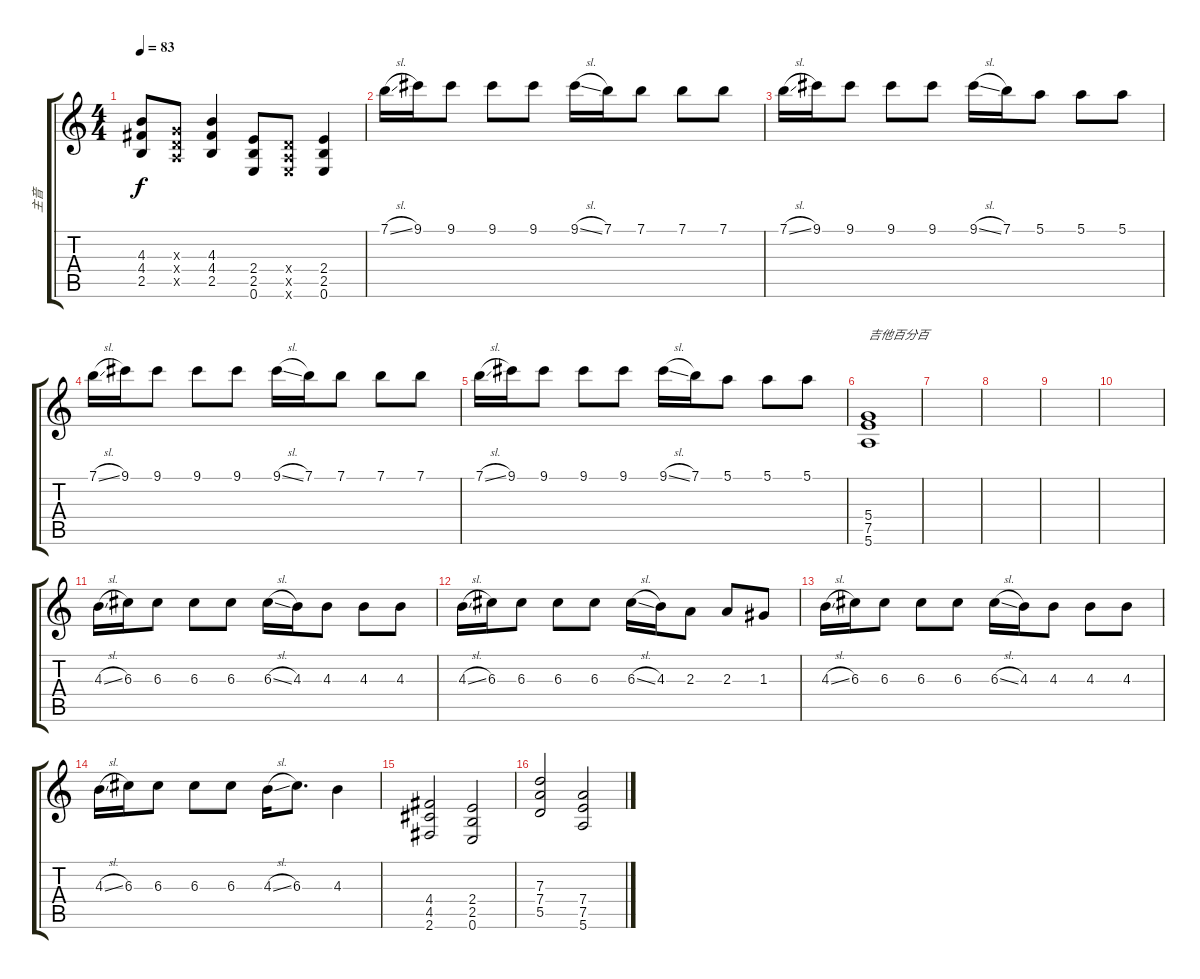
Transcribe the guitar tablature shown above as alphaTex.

\track ("主音" "主音") {instrument acousticguitarnylon}
\staff {score tabs}
\tuning (E4 B3 G3 D3 A2 E2) {hide}
\ts (4 4)
\tempo 83
\clef g2
\ks c
(4.3 4.4 2.5).8{dy f} (0.3{x} 0.4{x} 0.5{x}).8 (4.3 4.4 2.5).4 (2.4 2.5 0.6).8 (0.4{x} 0.5{x} 0.6{x}).8 (2.4 2.5 0.6).4 |
7.1{sl}.16{instrument overdrivenguitar} 9.1.16 9.1.8 9.1.8 9.1.8 9.1{sl}.16 7.1.16 7.1.8 7.1.8 7.1.8 |
7.1{sl}.16 9.1.16 9.1.8 9.1.8 9.1.8 9.1{sl}.16 7.1.16 5.1.8 5.1.8 5.1.8 |
7.1{sl}.16 9.1.16 9.1.8 9.1.8 9.1.8 9.1{sl}.16 7.1.16 7.1.8 7.1.8 7.1.8 |
7.1{sl}.16 9.1.16 9.1.8 9.1.8 9.1.8 9.1{sl}.16 7.1.16 5.1.8 5.1.8 5.1.8 |
(5.4 7.5 5.6).1{txt "吉他百分百"} |
|
|
|
|
4.3{sl}.16 6.3.16 6.3.8 6.3.8 6.3.8 6.3{sl}.16 4.3.16 4.3.8 4.3.8 4.3.8 |
4.3{sl}.16 6.3.16 6.3.8 6.3.8 6.3.8 6.3{sl}.16 4.3.16 2.3.8 2.3.8 1.3.8 |
4.3{sl}.16 6.3.16 6.3.8 6.3.8 6.3.8 6.3{sl}.16 4.3.16 4.3.8 4.3.8 4.3.8 |
4.3{sl}.16 6.3.16 6.3.8 6.3.8 6.3.8 4.3{sl}.16 6.3.8{d} 4.3.4 |
(4.4 4.5 2.6).2{instrument overdrivenguitar} (2.4 2.5 0.6).2 |
(7.3 7.4 5.5).2 (7.4 7.5 5.6).2
